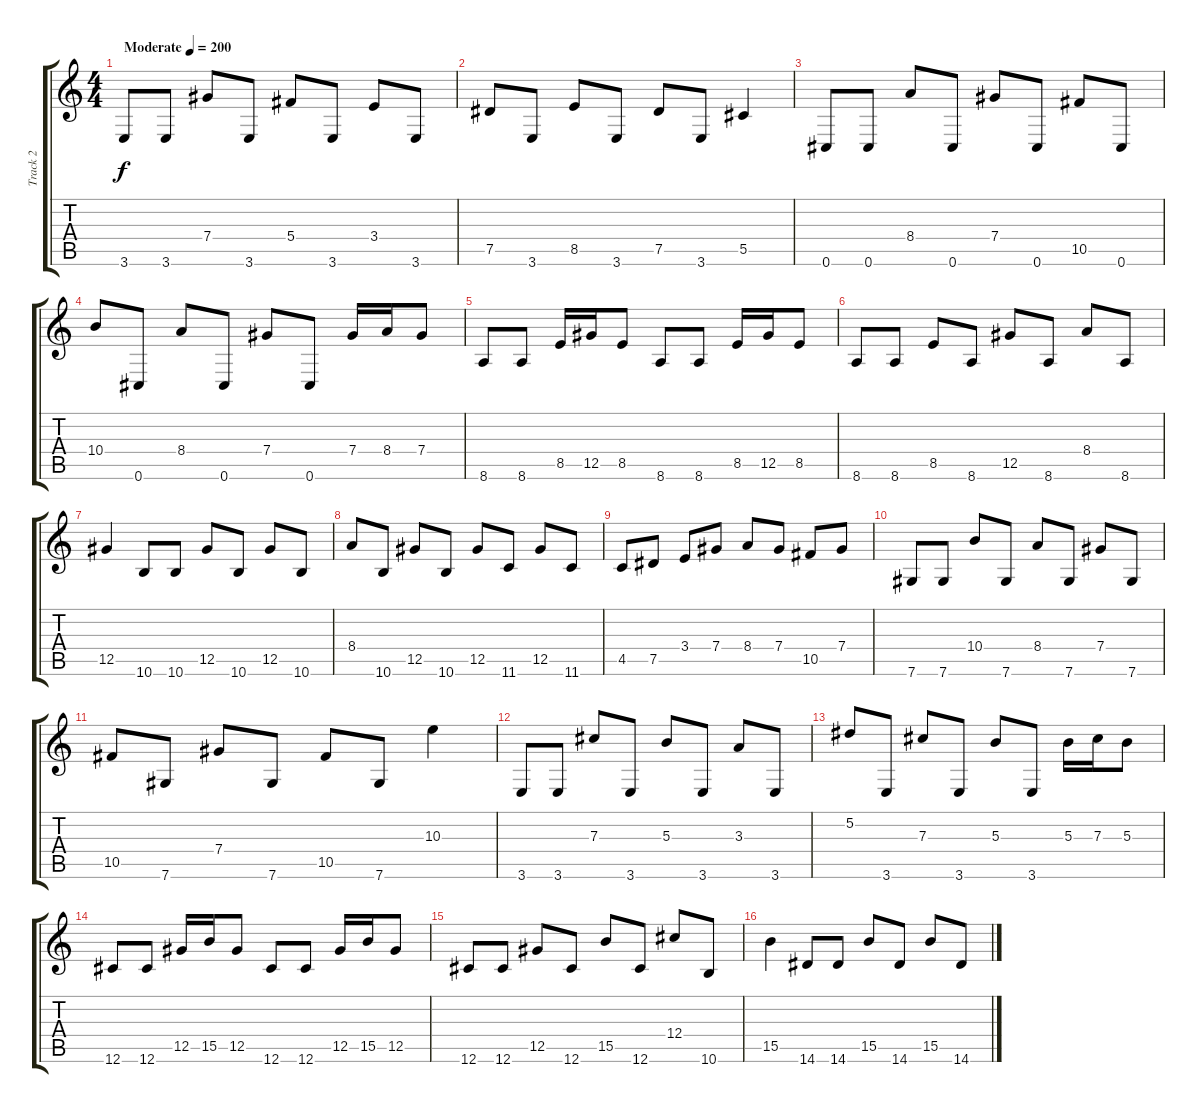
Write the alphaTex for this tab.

\track ("Track 2" "Track 2") {instrument overdrivenguitar}
\staff {score tabs}
\tuning (Eb4 Bb3 Gb3 Db3 Ab2 Db2) {hide}
\ts (4 4)
\tempo (200 "Moderate")
\clef g2
\ks c
3.6.8{dy f instrument overdrivenguitar} 3.6.8 7.4.8 3.6.8 5.4.8 3.6.8 3.4.8 3.6.8 |
7.5.8 3.6.8 8.5.8 3.6.8 7.5.8 3.6.8 5.5.4 |
0.6.8 0.6.8 8.4.8 0.6.8 7.4.8 0.6.8 10.5.8 0.6.8 |
10.4.8 0.6.8 8.4.8 0.6.8 7.4.8 0.6.8 7.4.16 8.4.16 7.4.8 |
8.6.8 8.6.8 8.5.16 12.5.16 8.5.8 8.6.8 8.6.8 8.5.16 12.5.16 8.5.8 |
8.6.8 8.6.8 8.5.8 8.6.8 12.5.8 8.6.8 8.4.8 8.6.8 |
12.5.4 10.6.8 10.6.8 12.5.8 10.6.8 12.5.8 10.6.8 |
8.4.8 10.6.8 12.5.8 10.6.8 12.5.8 11.6.8 12.5.8 11.6.8 |
4.5.8 7.5.8 3.4.8 7.4.8 8.4.8 7.4.8 10.5.8 7.4.8 |
7.6.8 7.6.8 10.4.8 7.6.8 8.4.8 7.6.8 7.4.8 7.6.8 |
10.5.8 7.6.8 7.4.8 7.6.8 10.5.8 7.6.8 10.3.4 |
3.6.8 3.6.8 7.3.8 3.6.8 5.3.8 3.6.8 3.3.8 3.6.8 |
5.2.8 3.6.8 7.3.8 3.6.8 5.3.8 3.6.8 5.3.16 7.3.16 5.3.8 |
12.6.8 12.6.8 12.5.16 15.5.16 12.5.8 12.6.8 12.6.8 12.5.16 15.5.16 12.5.8 |
12.6.8 12.6.8 12.5.8 12.6.8 15.5.8 12.6.8 12.4.8 10.6.8 |
15.5.4 14.6.8 14.6.8 15.5.8 14.6.8 15.5.8 14.6.8
